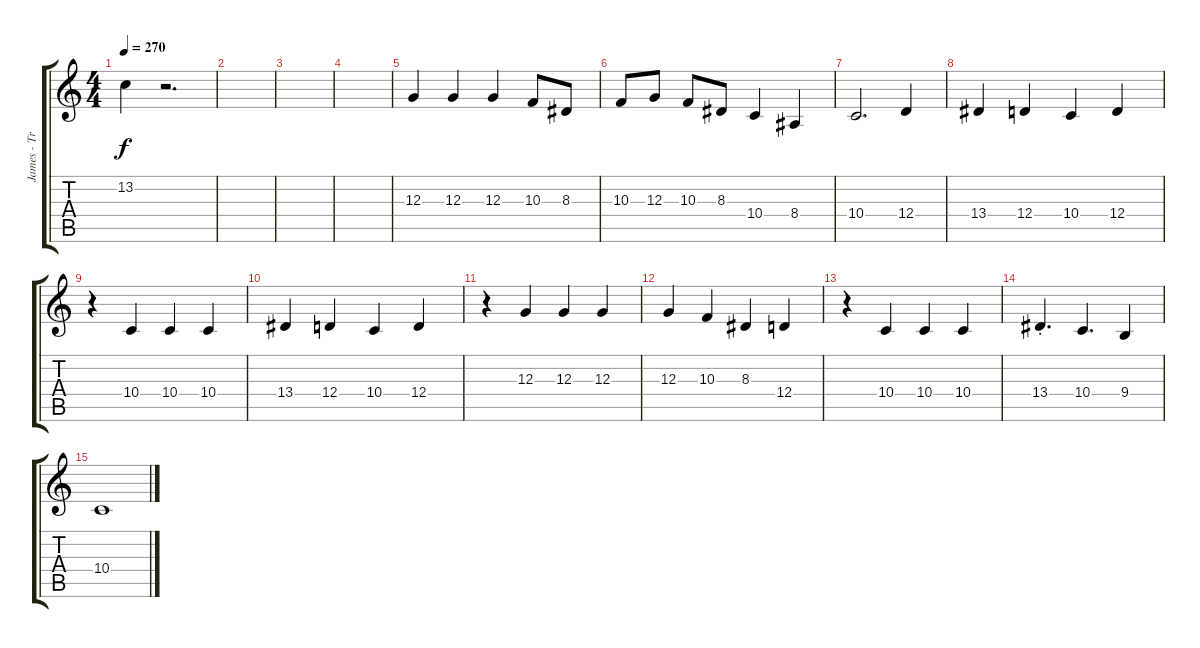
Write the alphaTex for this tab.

\track ("James - Trumpet" "James - Tr") {instrument trumpet}
\staff {score tabs}
\tuning (E4 B3 G3 D3 A2 E2) {hide}
\ts (4 4)
\tempo 270
\clef g2
\ks c
13.2.4{dy f} r.2{d} |
|
|
|
12.3.4 12.3.4 12.3.4 10.3.8 8.3.8 |
10.3.8 12.3.8 10.3.8 8.3.8 10.4.4 8.4.4 |
10.4.2{d} 12.4.4 |
13.4.4 12.4.4 10.4.4 12.4.4 |
r.4 10.4.4 10.4.4 10.4.4 |
13.4.4 12.4.4 10.4.4 12.4.4 |
r.4 12.3.4 12.3.4 12.3.4 |
12.3.4 10.3.4 8.3.4 12.4.4 |
r.4 10.4.4 10.4.4 10.4.4 |
13.4{st}.4{d} 10.4.4{d} 9.4.4 |
10.4.1
